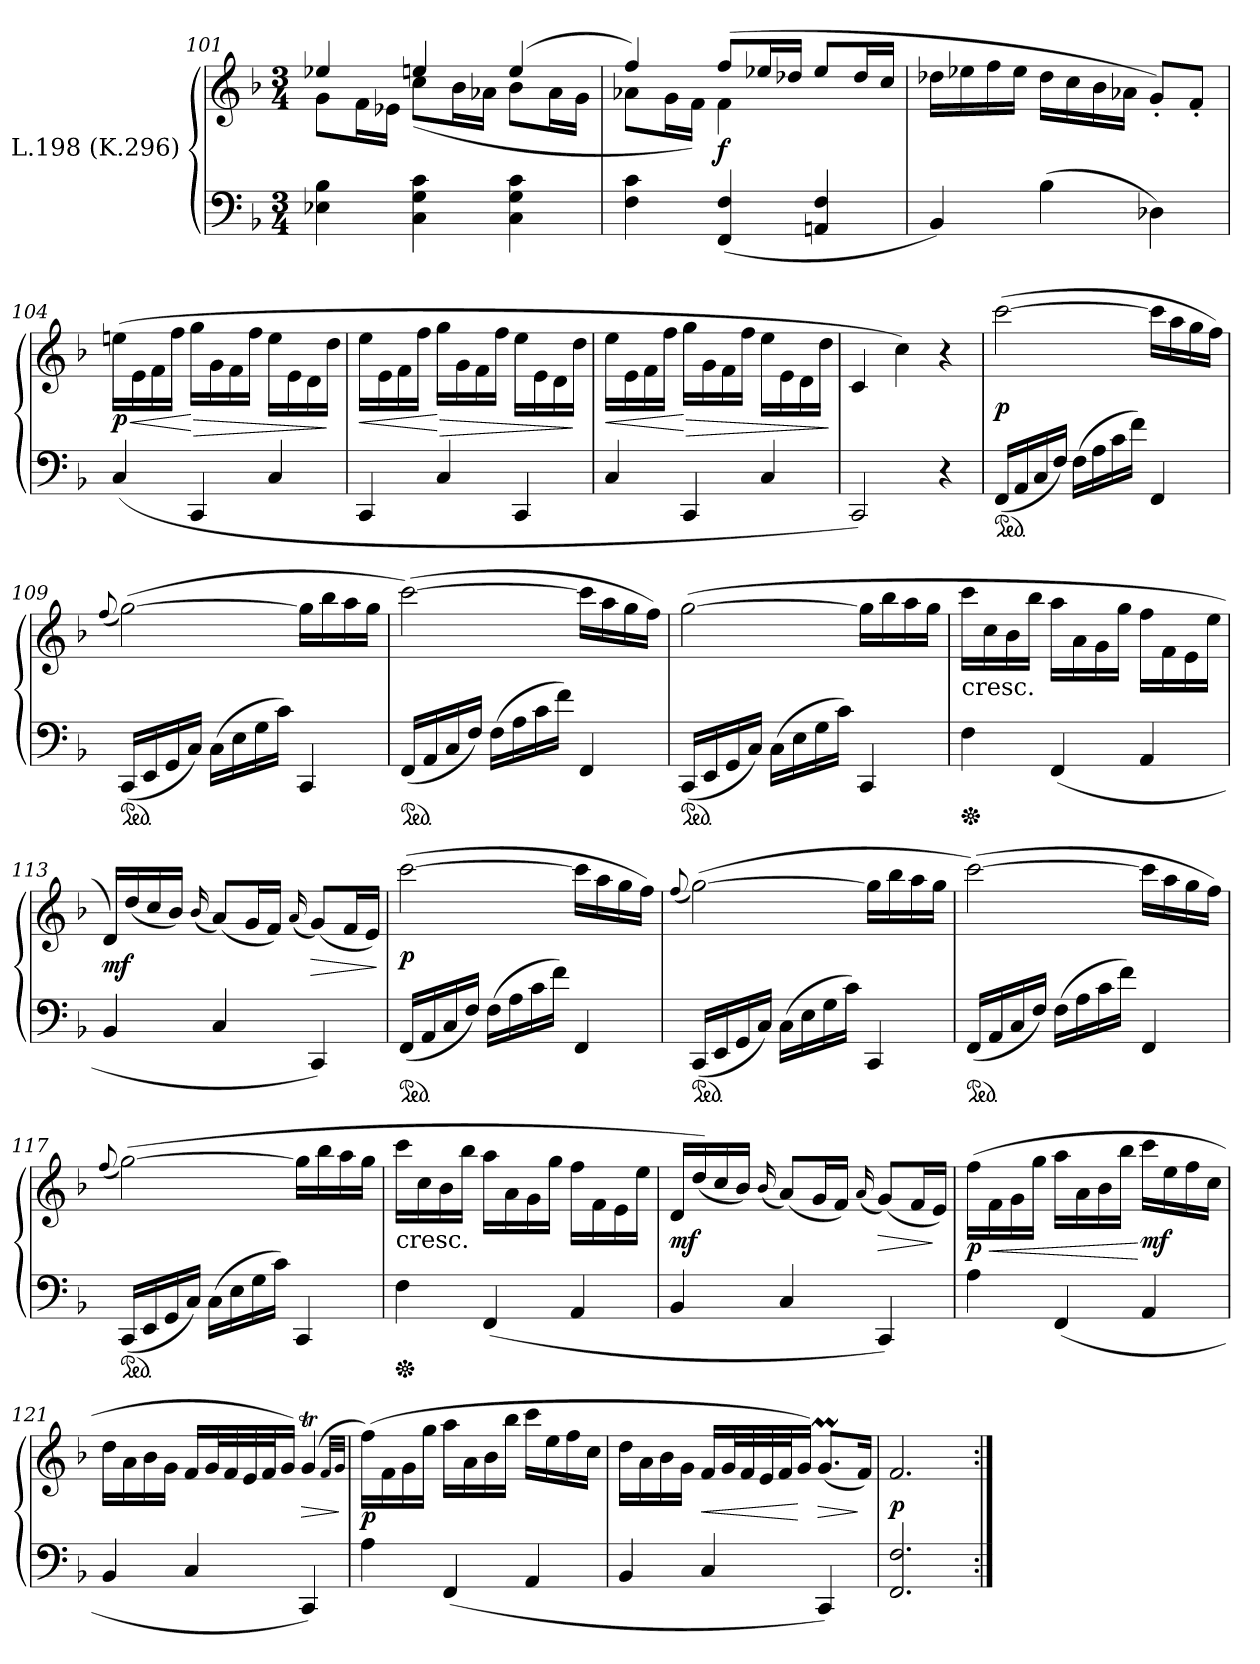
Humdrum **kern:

**kern	**kern	**dynam
*part1	*part1	*part1
*staff2	*staff1	*staff1/2
*I"L.198 (K.296)	*	*
*clefF4	*clefG2	*
*k[b-]	*k[b-]	*
*M3/4	*M3/4	*
=101	=101	=101
*	*^	*
4E-X 4B-	4ee-X	8gL	.
.	.	16fL	.
.	.	16e-XJJ	.
4C 4G 4c	4een	(8ccL	.
.	.	16b-L	.
.	.	16a-XJJ	.
4C 4G 4c	(4ee	8b-L	.
.	.	16a-L	.
.	.	16gJJ	.
!!LO:LB:g=z	!!
=102	=102	=102	=102
4F 4c	4ff)	8a-XL	.
.	.	16gL	.
.	.	16fJJ)	.
(4FF 4F	(8ffL	4f	f
.	16ee-XL	.	.
.	16dd-XJJ	.	.
4AAn 4F	8ee-/L	4ryy	.
.	16dd-/L	.	.
.	16cc/JJ	.	.
*	*v	*v	*
=103	=103	=103
4BB-)	16dd-XLL	.
.	16ee-X	.
.	16ff	.
.	16ee-JJ	.
(4B-	16dd-LL	.
.	16cc	.
.	16b-	.
.	16a-XJJ	.
4D-X)	8g'L)	.
.	8f'J	.
=104	=104	=104
(4C	(16eenLL	< p
.	16e	.
.	16f	.
.	16ffJJ	.
4CC	16ggLL	[ >
.	16g	.
.	16f	.
.	16ffJJ	.
4C	16ee\LL	.
.	16e\	.
.	16d\	.
.	16dd\JJ	]
!!LO:LB:g=z
=105	=105	=105
4CC	16eeLL	<
.	16e	.
.	16f	.
.	16ffJJ	.
4C	16ggLL	[ >
.	16g	.
.	16f	.
.	16ffJJ	.
4CC	16ee\LL	.
.	16e\	.
.	16d\	.
.	16dd\JJ	]
=106	=106	=106
4C	16eeLL	<
.	16e	.
.	16f	.
.	16ffJJ	.
4CC	16ggLL	[ >
.	16g	.
.	16f	.
.	16ffJJ	.
4C	16ee\LL	.
.	16e\	.
.	16d\	.
.	16dd\JJ	.
.	.	]
=107	=107	=107
2CC)	4c	.
.	4cc)	.
4r	4r	.
!!LO:LB:g=z
=108	=108	=108
*ped	*	*
(16FFLL	([2ccc	p
16AA	.	.
16C	.	.
16FJJ)	.	.
(16FLL	.	.
16A	.	.
16c	.	.
16fJJ)	.	.
4FF	16cccLL]	.
.	16aa	.
.	16gg	.
.	16ffJJ)	.
=109	=109	=109
.	(8qqff	.
*ped	*	*
(16CCLL	([2gg)	.
16EE	.	.
16GG	.	.
16CJJ)	.	.
(16CLL	.	.
16E	.	.
16G	.	.
16cJJ)	.	.
4CC	16ggLL]	.
.	16bb-	.
.	16aa	.
.	16ggJJ	.
=110	=110	=110
*ped	*	*
(16FFLL	([2ccc)	.
16AA	.	.
16C	.	.
16FJJ)	.	.
(16FLL	.	.
16A	.	.
16c	.	.
16fJJ)	.	.
4FF	16cccLL]	.
.	16aa	.
.	16gg	.
.	16ffJJ)	.
!!LO:LB:g=z
=111	=111	=111
*ped	*	*
(16CCLL	([2gg	.
16EE	.	.
16GG	.	.
16CJJ)	.	.
(16CLL	.	.
16E	.	.
16G	.	.
16cJJ)	.	.
4CC	16ggLL]	.
.	16bb-	.
.	16aa	.
.	16ggJJ	.
=112	=112	=112
!	!LO:TX:c:t=cresc.	!
*Xped	*	*
4F	16cccLL	.
.	16cc	.
.	16b-	.
.	16bb-JJ	.
(4FF	16aaLL	.
.	16a	.
.	16g	.
.	16ggJJ	.
4AA	16ffLL	.
.	16f	.
.	16e	.
.	16eeJJ	.
=113	=113	=113
4BB-	16dLL)	mf
.	(16dd	.
.	16cc	.
.	16b-JJ)	.
.	(16qqb-	.
4C	(8aL)	.
.	16gL	.
.	16fJJ)	.
.	(16qqa	.
4CC)	(8gL)	>
.	16fL	.
.	16eJJ)	.
.	.	]
!!LO:LB:g=z
=114	=114	=114
*ped	*	*
(16FFLL	([2ccc	p
16AA	.	.
16C	.	.
16FJJ)	.	.
(16FLL	.	.
16A	.	.
16c	.	.
16fJJ)	.	.
4FF	16cccLL]	.
.	16aa	.
.	16gg	.
.	16ffJJ)	.
=115	=115	=115
.	(8qqff	.
*ped	*	*
(16CCLL	([2gg)	.
16EE	.	.
16GG	.	.
16CJJ)	.	.
(16CLL	.	.
16E	.	.
16G	.	.
16cJJ)	.	.
4CC	16ggLL]	.
.	16bb-	.
.	16aa	.
.	16ggJJ	.
=116	=116	=116
*ped	*	*
(16FFLL	([2ccc)	.
16AA	.	.
16C	.	.
16FJJ)	.	.
(16FLL	.	.
16A	.	.
16c	.	.
16fJJ)	.	.
4FF	16cccLL]	.
.	16aa	.
.	16gg	.
.	16ffJJ)	.
!!LO:LB:g=z
=117	=117	=117
.	(8qqff	.
*ped	*	*
(16CCLL	([2gg)	.
16EE	.	.
16GG	.	.
16CJJ)	.	.
(16CLL	.	.
16E	.	.
16G	.	.
16cJJ)	.	.
4CC	16ggLL]	.
.	16bb-	.
.	16aa	.
.	16ggJJ	.
=118	=118	=118
!	!LO:TX:c:t=cresc.	!
*Xped	*	*
4F	16cccLL	.
.	16cc	.
.	16b-	.
.	16bb-JJ	.
(4FF	16aaLL	.
.	16a	.
.	16g	.
.	16ggJJ	.
4AA	16ffLL	.
.	16f	.
.	16e	.
.	16eeJJ	.
=119	=119	=119
4BB-	16dLL	mf
.	(16dd)	.
.	16cc	.
.	16b-JJ)	.
.	(16qqb-	.
4C	(8aL)	.
.	16gL	.
.	16fJJ)	.
.	(16qqa	.
4CC)	(8gL)	>
.	16fL	.
.	16eJJ)	]
=120	=120	=120
4A	(16ffLL	p
.	16f	<
.	16g	.
.	16ggJJ	.
(4FF	16aaLL	.
.	16a	.
.	16b-	.
.	16bb-JJ	.
4AA	16cccLL	[ mf
.	16ee	.
.	16ff	.
.	16ccJJ	.
!!LO:LB:g=z
=121	=121	=121
4BB-	16dd\LL	.
.	16a\	.
.	16b-\	.
.	16g\JJ	.
4C	16fLL	.
.	32gL	.
.	32f	.
.	32e	.
.	32fJ	.
.	16gJJ)	.
4CC)	(<4gT	>
.	32qfLLL	.
.	32qgJJJ	.
.	.	]
=122	=122	=122
4A	(16ffLL)	p
.	16f	.
.	16g	.
.	16ggJJ	.
(4FF	16aaLL	.
.	16a	.
.	16b-	.
.	16bb-JJ	.
4AA	16cccLL	.
.	16ee	.
.	16ff	.
.	16ccJJ	.
=123	=123	=123
4BB-	16dd\LL	.
.	16a\	.
.	16b-\	.
.	16g\JJ	.
4C	16fLL	<
.	32gL	.
.	32f	.
.	32e	.
.	32fJ	.
.	16gJJ)	[
4CC)	(8.gML	>
.	16fJk)	]
=124	=124	=124
2.FF 2.F	2.f	p
=:|!	=:|!	=:|!
*-	*-	*-
